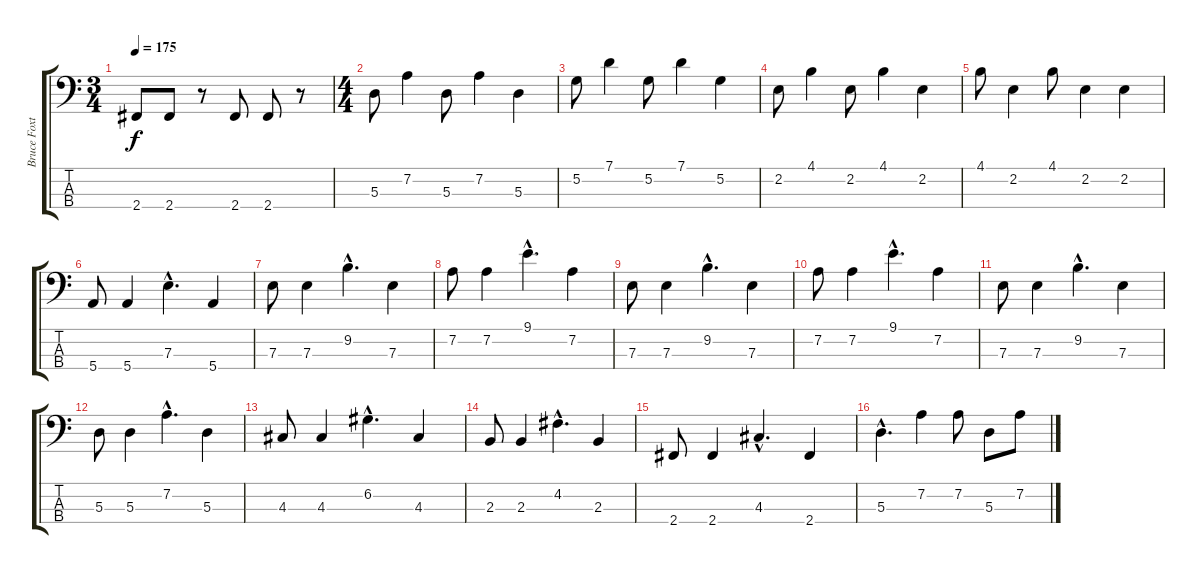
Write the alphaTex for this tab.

\track ("Bruce Foxton" "Bruce Foxt") {instrument electricbassfinger}
\staff {score tabs}
\tuning (G2 D2 A1 E1) {hide}
\ts (3 4)
\tempo 175
\clef f4
\ks c
2.4.8{dy f} 2.4.8 r.8 2.4.8 2.4.8 r.8 |
\ts (4 4)
5.3.8 7.2.4 5.3.8 7.2.4 5.3.4 |
5.2.8 7.1.4 5.2.8 7.1.4 5.2.4 |
2.2.8 4.1.4 2.2.8 4.1.4 2.2.4 |
4.1.8 2.2.4 4.1.8 2.2.4 2.2.4 |
5.4.8 5.4.4 7.3{hac}.4{d} 5.4.4 |
7.3.8 7.3.4 9.2{hac}.4{d} 7.3.4 |
7.2.8 7.2.4 9.1{hac}.4{d} 7.2.4 |
7.3.8 7.3.4 9.2{hac}.4{d} 7.3.4 |
7.2.8 7.2.4 9.1{hac}.4{d} 7.2.4 |
7.3.8 7.3.4 9.2{hac}.4{d} 7.3.4 |
5.3.8 5.3.4 7.2{hac}.4{d} 5.3.4 |
4.3.8 4.3.4 6.2{hac}.4{d} 4.3.4 |
2.3.8 2.3.4 4.2{hac}.4{d} 2.3.4 |
2.4.8 2.4.4 4.3{hac}.4{d} 2.4.4 |
5.3{hac}.4{d} 7.2.4 7.2.8 5.3.8 7.2.8
